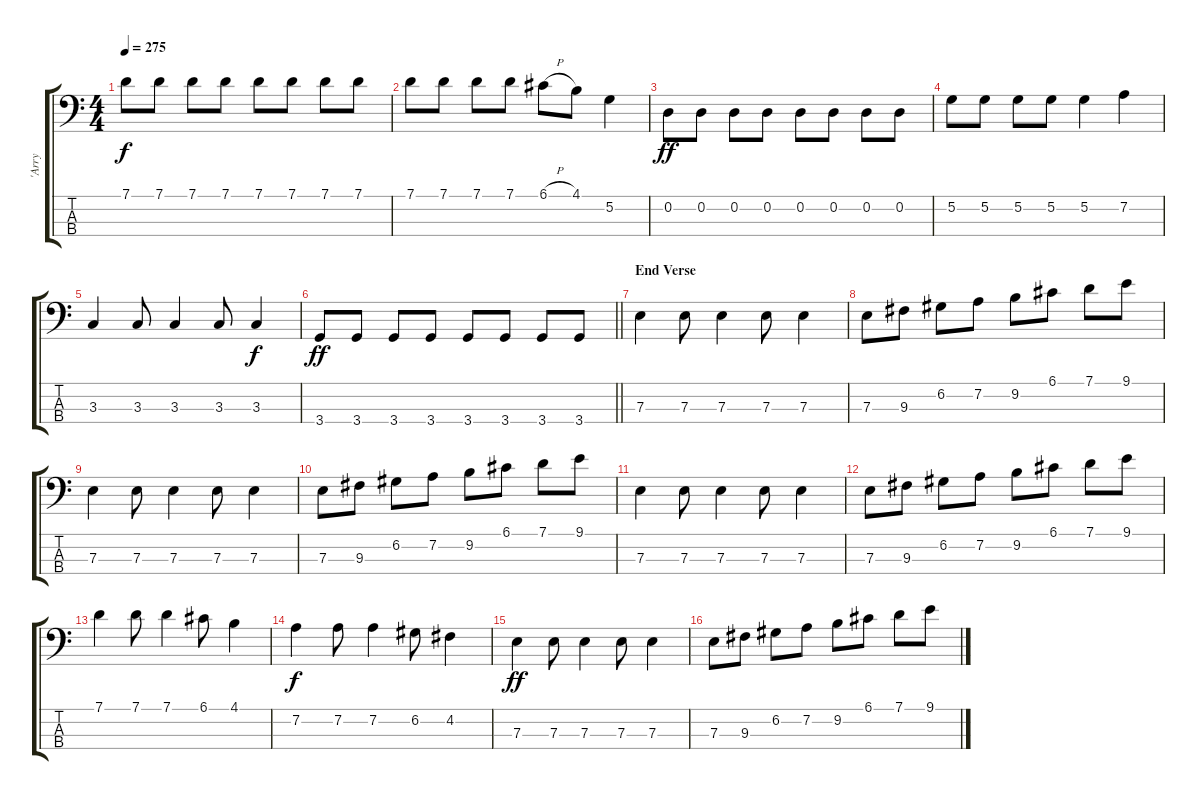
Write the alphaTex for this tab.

\track ("'Arry" "'Arry") {instrument electricbassfinger}
\staff {score tabs}
\tuning (G2 D2 A1 E1) {hide}
\ts (4 4)
\tempo 275
\clef f4
\ks c
7.1.8{dy f} 7.1.8 7.1.8 7.1.8 7.1.8 7.1.8 7.1.8 7.1.8 |
7.1.8 7.1.8 7.1.8 7.1.8 6.1{h}.8 4.1.8 5.2.4 |
0.2.8{dy ff} 0.2.8 0.2.8 0.2.8 0.2.8 0.2.8 0.2.8 0.2.8 |
5.2.8 5.2.8 5.2.8 5.2.8 5.2.4 7.2.4 |
3.3.4 3.3.8 3.3.4 3.3.8 3.3.4{dy f} |
\barLineRight lightlight
3.4.8{dy ff} 3.4.8 3.4.8 3.4.8 3.4.8 3.4.8 3.4.8 3.4.8 |
\section ("" "End Verse")
7.3.4 7.3.8 7.3.4 7.3.8 7.3.4 |
7.3.8 9.3.8 6.2.8 7.2.8 9.2.8 6.1.8 7.1.8 9.1.8 |
7.3.4 7.3.8 7.3.4 7.3.8 7.3.4 |
7.3.8 9.3.8 6.2.8 7.2.8 9.2.8 6.1.8 7.1.8 9.1.8 |
7.3.4 7.3.8 7.3.4 7.3.8 7.3.4 |
7.3.8 9.3.8 6.2.8 7.2.8 9.2.8 6.1.8 7.1.8 9.1.8 |
7.1.4 7.1.8 7.1.4 6.1.8 4.1.4 |
7.2.4{dy f} 7.2.8 7.2.4 6.2.8 4.2.4 |
7.3.4{dy ff} 7.3.8 7.3.4 7.3.8 7.3.4 |
7.3.8 9.3.8 6.2.8 7.2.8 9.2.8 6.1.8 7.1.8 9.1.8
